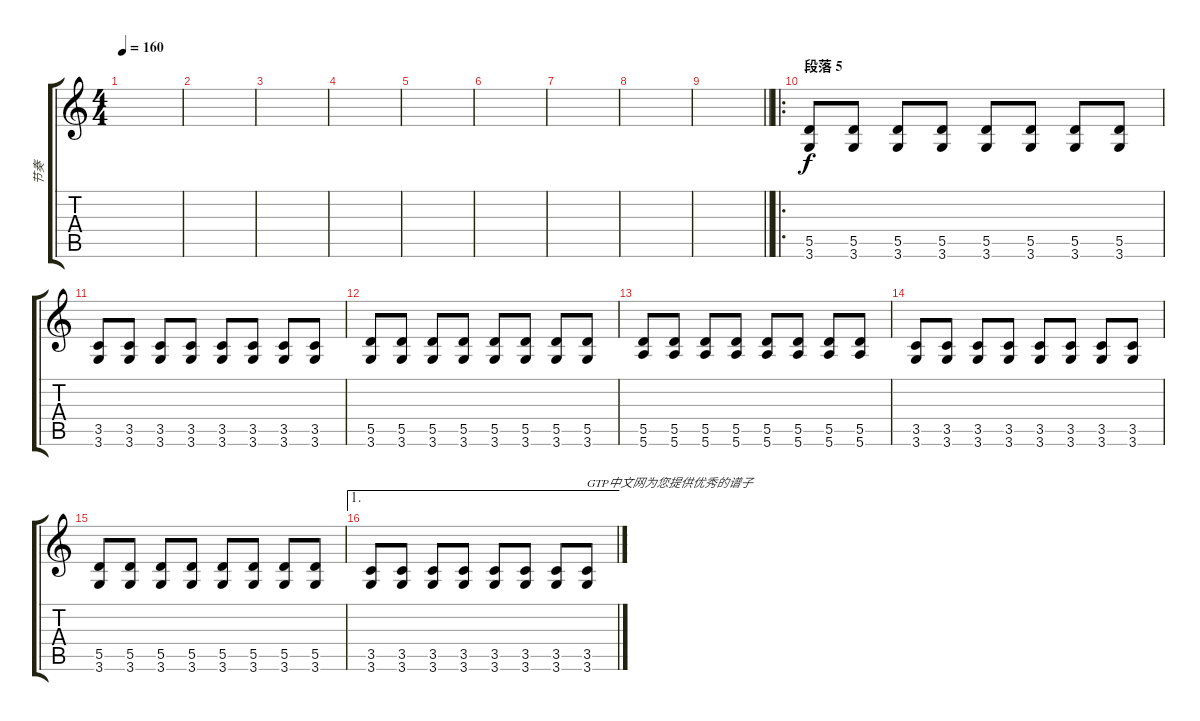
\track ("节奏" "节奏") {instrument distortionguitar}
\staff {score tabs}
\tuning (E4 B3 G3 D3 A2 E2) {hide}
\ts (4 4)
\tempo 160
\clef g2
\ks c
|
|
|
|
|
|
|
|
\barLineRight lightlight
|
\ro
\section ("" "段落 5")
(5.5 3.6).8 (5.5 3.6).8 (5.5 3.6).8 (5.5 3.6).8 (5.5 3.6).8 (5.5 3.6).8 (5.5 3.6).8 (5.5 3.6).8 |
(3.5 3.6).8 (3.5 3.6).8 (3.5 3.6).8 (3.5 3.6).8 (3.5 3.6).8 (3.5 3.6).8 (3.5 3.6).8 (3.5 3.6).8 |
(5.5 3.6).8 (5.5 3.6).8 (5.5 3.6).8 (5.5 3.6).8 (5.5 3.6).8 (5.5 3.6).8 (5.5 3.6).8 (5.5 3.6).8 |
(5.5 5.6).8 (5.5 5.6).8 (5.5 5.6).8 (5.5 5.6).8 (5.5 5.6).8 (5.5 5.6).8 (5.5 5.6).8 (5.5 5.6).8 |
(3.5 3.6).8 (3.5 3.6).8 (3.5 3.6).8 (3.5 3.6).8 (3.5 3.6).8 (3.5 3.6).8 (3.5 3.6).8 (3.5 3.6).8 |
(5.5 3.6).8 (5.5 3.6).8 (5.5 3.6).8 (5.5 3.6).8 (5.5 3.6).8 (5.5 3.6).8 (5.5 3.6).8 (5.5 3.6).8 |
\ae 1
(3.5 3.6).8 (3.5 3.6).8 (3.5 3.6).8 (3.5 3.6).8 (3.5 3.6).8 (3.5 3.6).8 (3.5 3.6).8 (3.5 3.6).8{txt "GTP中文网为您提供优秀的谱子"}
